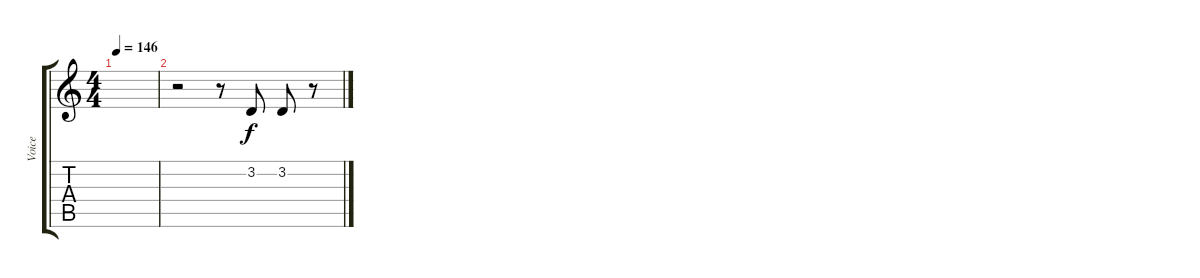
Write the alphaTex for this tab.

\track ("Voice" "Voice") {instrument lead6voice}
\staff {score tabs}
\tuning (E4 B3 G3 D3 A2 E2) {hide}
\ts (4 4)
\tempo 146
\clef g2
\ks c
|
r.2 r.8 3.2.8 3.2.8 r.8
